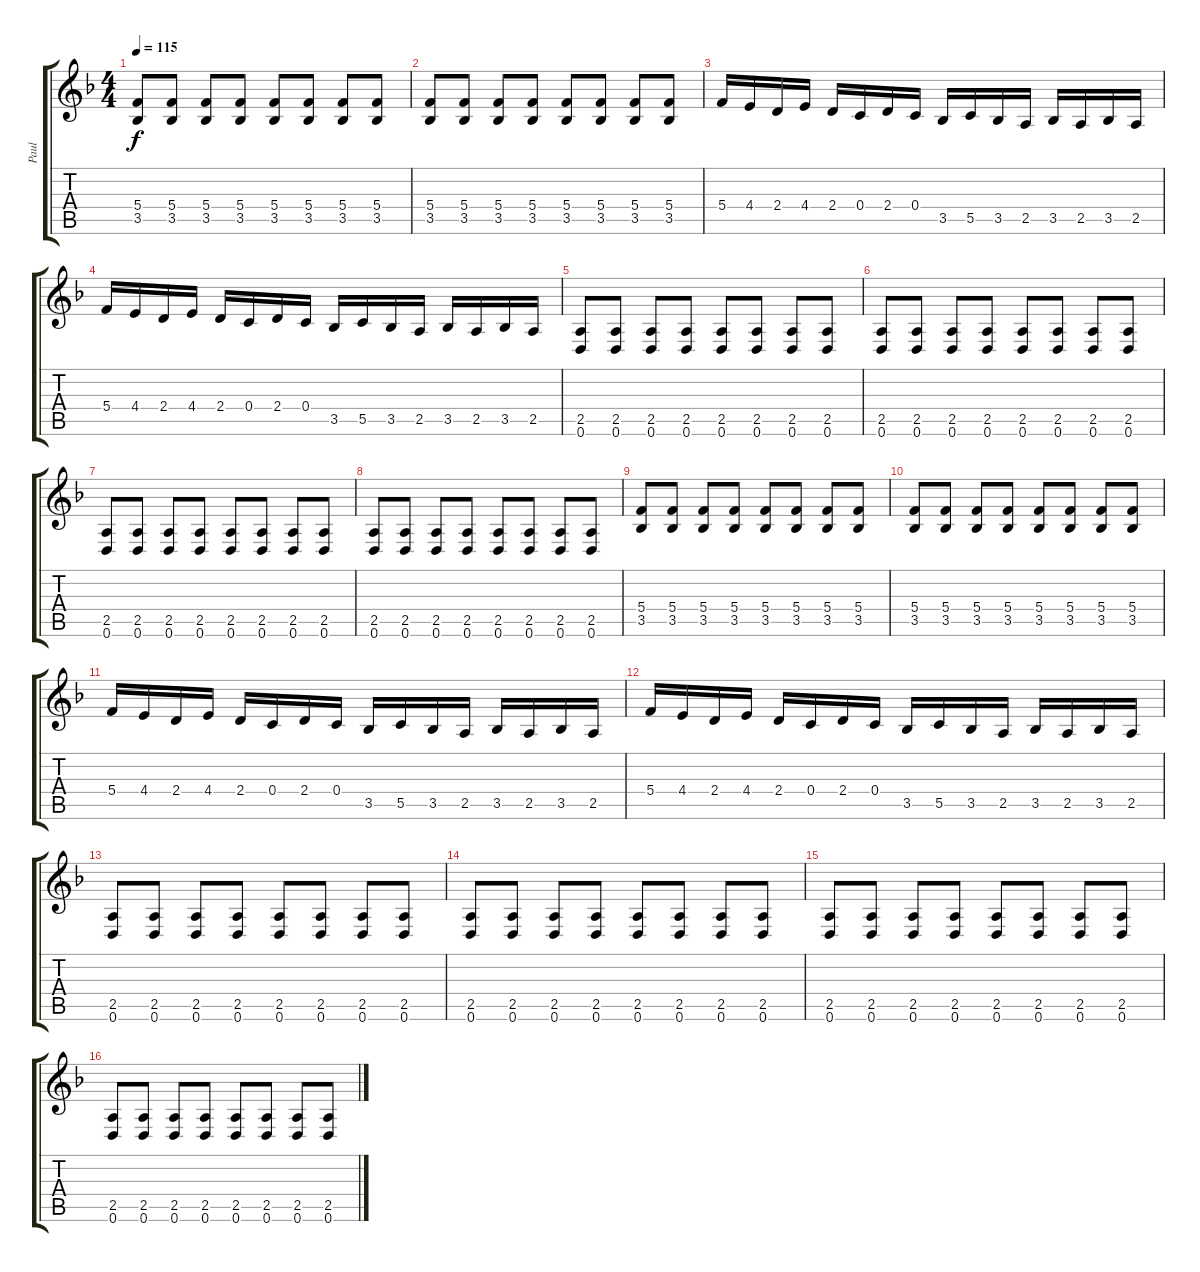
\track ("Paul" "Paul") {instrument distortionguitar}
\staff {score tabs}
\tuning (D4 A3 F3 C3 G2 D2) {hide}
\ts (4 4)
\tempo 115
\clef g2
\ks dminor
(5.4 3.5).8{dy f} (5.4 3.5).8 (5.4 3.5).8 (5.4 3.5).8 (5.4 3.5).8 (5.4 3.5).8 (5.4 3.5).8 (5.4 3.5).8 |
(5.4 3.5).8 (5.4 3.5).8 (5.4 3.5).8 (5.4 3.5).8 (5.4 3.5).8 (5.4 3.5).8 (5.4 3.5).8 (5.4 3.5).8 |
5.4.16 4.4.16 2.4.16 4.4.16 2.4.16 0.4.16 2.4.16 0.4.16 3.5.16 5.5.16 3.5.16 2.5.16 3.5.16 2.5.16 3.5.16 2.5.16 |
5.4.16 4.4.16 2.4.16 4.4.16 2.4.16 0.4.16 2.4.16 0.4.16 3.5.16 5.5.16 3.5.16 2.5.16 3.5.16 2.5.16 3.5.16 2.5.16 |
(2.5 0.6).8 (2.5 0.6).8 (2.5 0.6).8 (2.5 0.6).8 (2.5 0.6).8 (2.5 0.6).8 (2.5 0.6).8 (2.5 0.6).8 |
(2.5 0.6).8 (2.5 0.6).8 (2.5 0.6).8 (2.5 0.6).8 (2.5 0.6).8 (2.5 0.6).8 (2.5 0.6).8 (2.5 0.6).8 |
(2.5 0.6).8 (2.5 0.6).8 (2.5 0.6).8 (2.5 0.6).8 (2.5 0.6).8 (2.5 0.6).8 (2.5 0.6).8 (2.5 0.6).8 |
(2.5 0.6).8 (2.5 0.6).8 (2.5 0.6).8 (2.5 0.6).8 (2.5 0.6).8 (2.5 0.6).8 (2.5 0.6).8 (2.5 0.6).8 |
(5.4 3.5).8 (5.4 3.5).8 (5.4 3.5).8 (5.4 3.5).8 (5.4 3.5).8 (5.4 3.5).8 (5.4 3.5).8 (5.4 3.5).8 |
(5.4 3.5).8 (5.4 3.5).8 (5.4 3.5).8 (5.4 3.5).8 (5.4 3.5).8 (5.4 3.5).8 (5.4 3.5).8 (5.4 3.5).8 |
5.4.16 4.4.16 2.4.16 4.4.16 2.4.16 0.4.16 2.4.16 0.4.16 3.5.16 5.5.16 3.5.16 2.5.16 3.5.16 2.5.16 3.5.16 2.5.16 |
5.4.16 4.4.16 2.4.16 4.4.16 2.4.16 0.4.16 2.4.16 0.4.16 3.5.16 5.5.16 3.5.16 2.5.16 3.5.16 2.5.16 3.5.16 2.5.16 |
(2.5 0.6).8 (2.5 0.6).8 (2.5 0.6).8 (2.5 0.6).8 (2.5 0.6).8 (2.5 0.6).8 (2.5 0.6).8 (2.5 0.6).8 |
(2.5 0.6).8 (2.5 0.6).8 (2.5 0.6).8 (2.5 0.6).8 (2.5 0.6).8 (2.5 0.6).8 (2.5 0.6).8 (2.5 0.6).8 |
(2.5 0.6).8 (2.5 0.6).8 (2.5 0.6).8 (2.5 0.6).8 (2.5 0.6).8 (2.5 0.6).8 (2.5 0.6).8 (2.5 0.6).8 |
(2.5 0.6).8 (2.5 0.6).8 (2.5 0.6).8 (2.5 0.6).8 (2.5 0.6).8 (2.5 0.6).8 (2.5 0.6).8 (2.5 0.6).8
